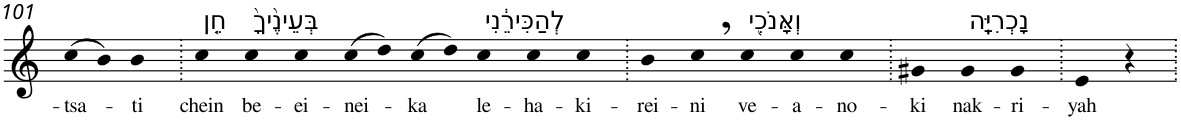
**kern	**text
*part1	*part1
*staff1	*staff1
*I"Piano	*
*I'Pno	*
!!LO:PB:g=z
*clefG2	*
*k[]	*
=101	=101
!	!LO:LY:b
(>8cc	-tsa-
8b)	.
!	!LO:LY:b
4b	-ti
=102.	=102.
!LO:TX:a:t=חֵ֤ן	!
!	!LO:LY:b
4cc	chein
!LO:TX:a:t=בְּעֵינֶ֙יךָ֙	!
!	!LO:LY:b
4cc	be-
!	!LO:LY:b
4cc	-ei-
!	!LO:LY:b
(>8cc	-nei-
8dd)	.
!	!LO:LY:b
(>8cc	-ka
8dd)	.
!LO:TX:a:t=לְהַכִּירֵ֔נִי	!
!	!LO:LY:b
4cc	le-
!	!LO:LY:b
4cc	-ha-
!	!LO:LY:b
4cc	-ki-
=103.	=103.
!	!LO:LY:b
4b	-rei-
!	!LO:LY:b
4cc,	-ni
!LO:TX:a:t=וְאָּנֹכִ֖י	!
!	!LO:LY:b
4cc	ve-
!	!LO:LY:b
4cc	-a-
!	!LO:LY:b
4cc	-no-
=104.	=104.
!	!LO:LY:b
4g#X	-ki
!LO:TX:a:t=נָכְרִיָּֽה	!
!	!LO:LY:b
4g#	nak-
!	!LO:LY:b
4g#	-ri-
=105.	=105.
!	!LO:LY:b
4e	-yah
4r	.
=.	=.
*-	*-
